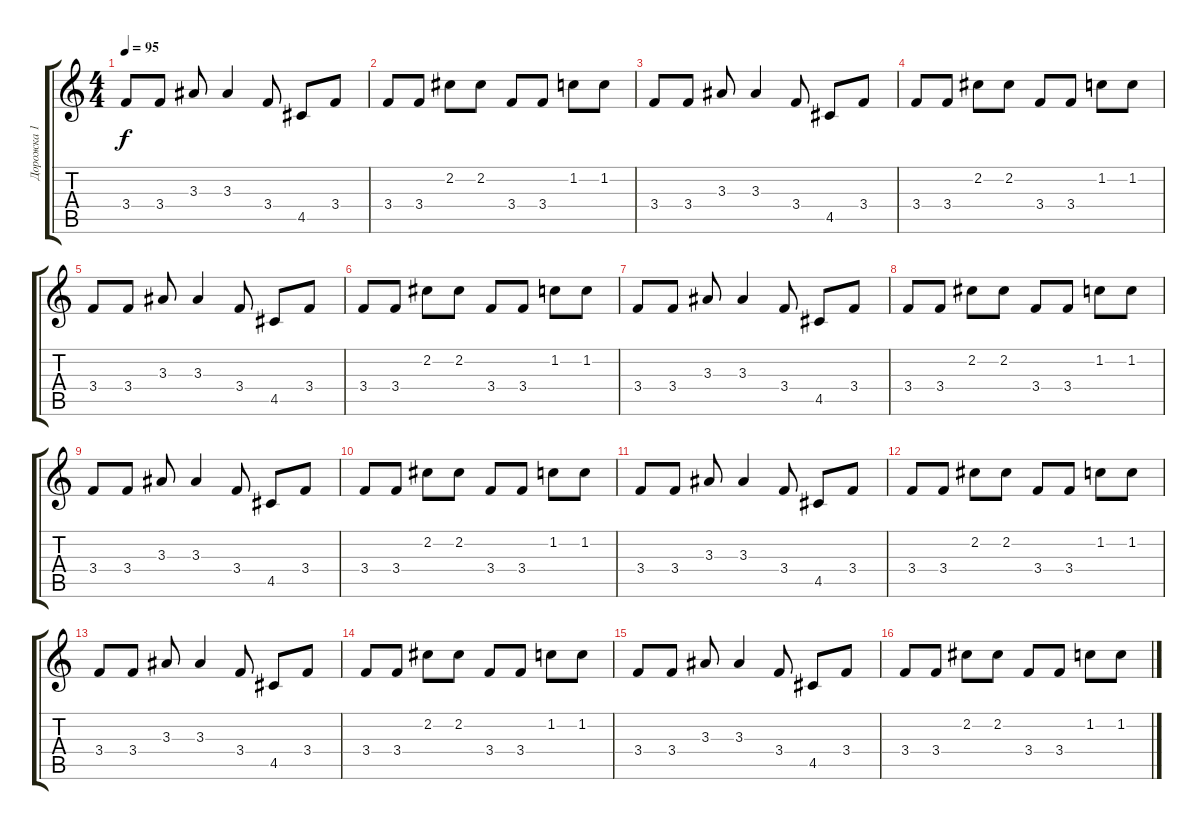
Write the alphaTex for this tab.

\track ("Дорожка 1" "Дорожка 1") {instrument acousticguitarsteel}
\staff {score tabs}
\tuning (E4 B3 G3 D3 A2 Eb2) {hide}
\ts (4 4)
\tempo 95
\clef g2
\ks c
3.4.8{dy f} 3.4.8 3.3.8 3.3.4 3.4.8 4.5.8 3.4.8 |
3.4.8 3.4.8 2.2.8 2.2.8 3.4.8 3.4.8 1.2.8 1.2.8 |
3.4.8 3.4.8 3.3.8 3.3.4 3.4.8 4.5.8 3.4.8 |
3.4.8 3.4.8 2.2.8 2.2.8 3.4.8 3.4.8 1.2.8 1.2.8 |
3.4.8 3.4.8 3.3.8 3.3.4 3.4.8 4.5.8 3.4.8 |
3.4.8{instrument distortionguitar} 3.4.8 2.2.8 2.2.8 3.4.8 3.4.8 1.2.8 1.2.8 |
3.4.8 3.4.8 3.3.8 3.3.4 3.4.8 4.5.8 3.4.8 |
3.4.8 3.4.8 2.2.8 2.2.8 3.4.8 3.4.8 1.2.8 1.2.8 |
3.4.8 3.4.8 3.3.8 3.3.4 3.4.8 4.5.8 3.4.8 |
3.4.8 3.4.8 2.2.8 2.2.8 3.4.8 3.4.8 1.2.8 1.2.8 |
3.4.8 3.4.8 3.3.8 3.3.4 3.4.8 4.5.8 3.4.8 |
3.4.8 3.4.8 2.2.8 2.2.8 3.4.8 3.4.8 1.2.8 1.2.8 |
3.4.8 3.4.8 3.3.8 3.3.4 3.4.8 4.5.8 3.4.8 |
3.4.8{instrument electricguitarclean} 3.4.8 2.2.8 2.2.8 3.4.8 3.4.8 1.2.8 1.2.8 |
3.4.8 3.4.8 3.3.8 3.3.4 3.4.8 4.5.8 3.4.8 |
3.4.8 3.4.8 2.2.8 2.2.8 3.4.8 3.4.8 1.2.8 1.2.8
